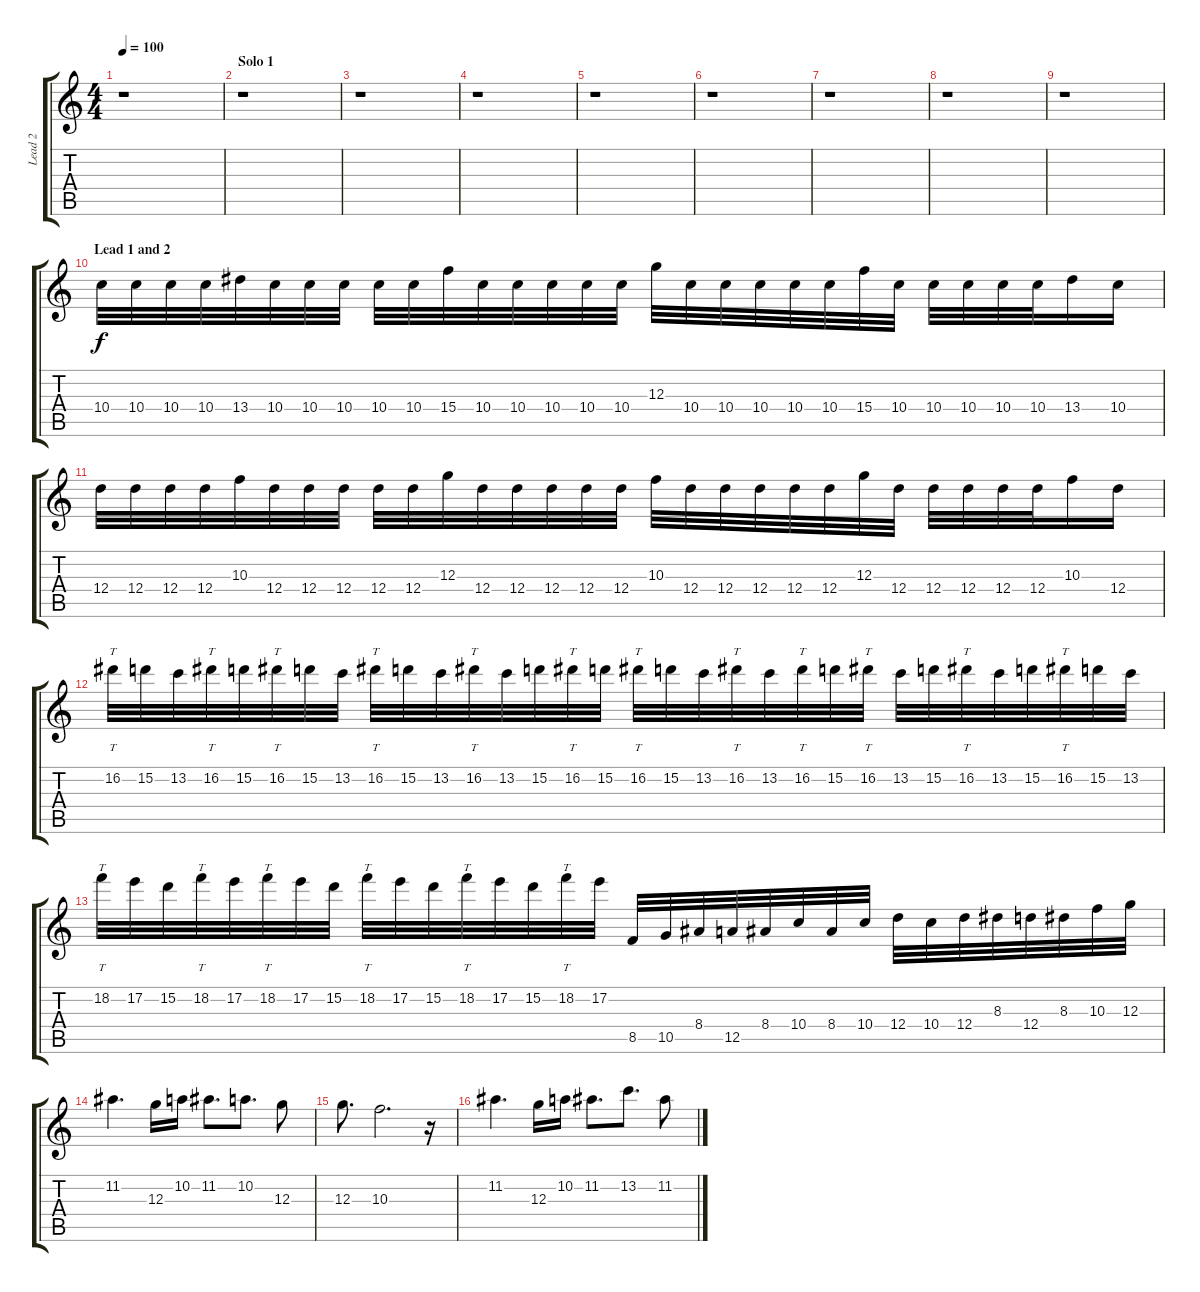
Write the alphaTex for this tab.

\track ("Lead 2" "Lead 2") {instrument distortionguitar}
\staff {score tabs}
\tuning (E4 B3 G3 D3 A2 E2) {hide}
\ts (4 4)
\tempo 100
\clef g2
\ks c
r.1{dy mf} |
\section ("" "Solo 1")
r.1 |
r.1 |
r.1 |
r.1 |
r.1 |
r.1 |
r.1 |
r.1 |
\section ("" "Lead 1 and 2")
10.4.32{dy f} 10.4.32 10.4.32 10.4.32 13.4.32 10.4.32 10.4.32 10.4.32 10.4.32 10.4.32 15.4.32 10.4.32 10.4.32 10.4.32 10.4.32 10.4.32 12.3.32 10.4.32 10.4.32 10.4.32 10.4.32 10.4.32 15.4.32 10.4.32 10.4.32 10.4.32 10.4.32 10.4.32 13.4.16 10.4.16 |
12.4.32 12.4.32 12.4.32 12.4.32 10.3.32 12.4.32 12.4.32 12.4.32 12.4.32 12.4.32 12.3.32 12.4.32 12.4.32 12.4.32 12.4.32 12.4.32 10.3.32 12.4.32 12.4.32 12.4.32 12.4.32 12.4.32 12.3.32 12.4.32 12.4.32 12.4.32 12.4.32 12.4.32 10.3.16 12.4.16 |
16.2.32{tt} 15.2.32 13.2.32 16.2.32{tt} 15.2.32 16.2.32{tt} 15.2.32 13.2.32 16.2.32{tt} 15.2.32 13.2.32 16.2.32{tt} 13.2.32 15.2.32 16.2.32{tt} 15.2.32 16.2.32{tt} 15.2.32 13.2.32 16.2.32{tt} 13.2.32 16.2.32{tt} 15.2.32 16.2.32{tt} 13.2.32 15.2.32 16.2.32{tt} 13.2.32 15.2.32 16.2.32{tt} 15.2.32 13.2.32 |
18.2.32{tt} 17.2.32 15.2.32 18.2.32{tt} 17.2.32 18.2.32{tt} 17.2.32 15.2.32 18.2.32{tt} 17.2.32 15.2.32 18.2.32{tt} 17.2.32 15.2.32 18.2.32{tt} 17.2.32 8.5.32 10.5.32 8.4.32 12.5.32 8.4.32 10.4.32 8.4.32 10.4.32 12.4.32 10.4.32 12.4.32 8.3.32 12.4.32 8.3.32 10.3.32 12.3.32 |
\section ("" "")
11.2.4{d} 12.3.16 10.2.16 11.2.8{d} 10.2.8{d} 12.3.8 |
12.3.8{d} 10.3.2{d} r.16 |
11.2.4{d} 12.3.16 10.2.16 11.2.8{d} 13.2.8{d} 11.2.8
